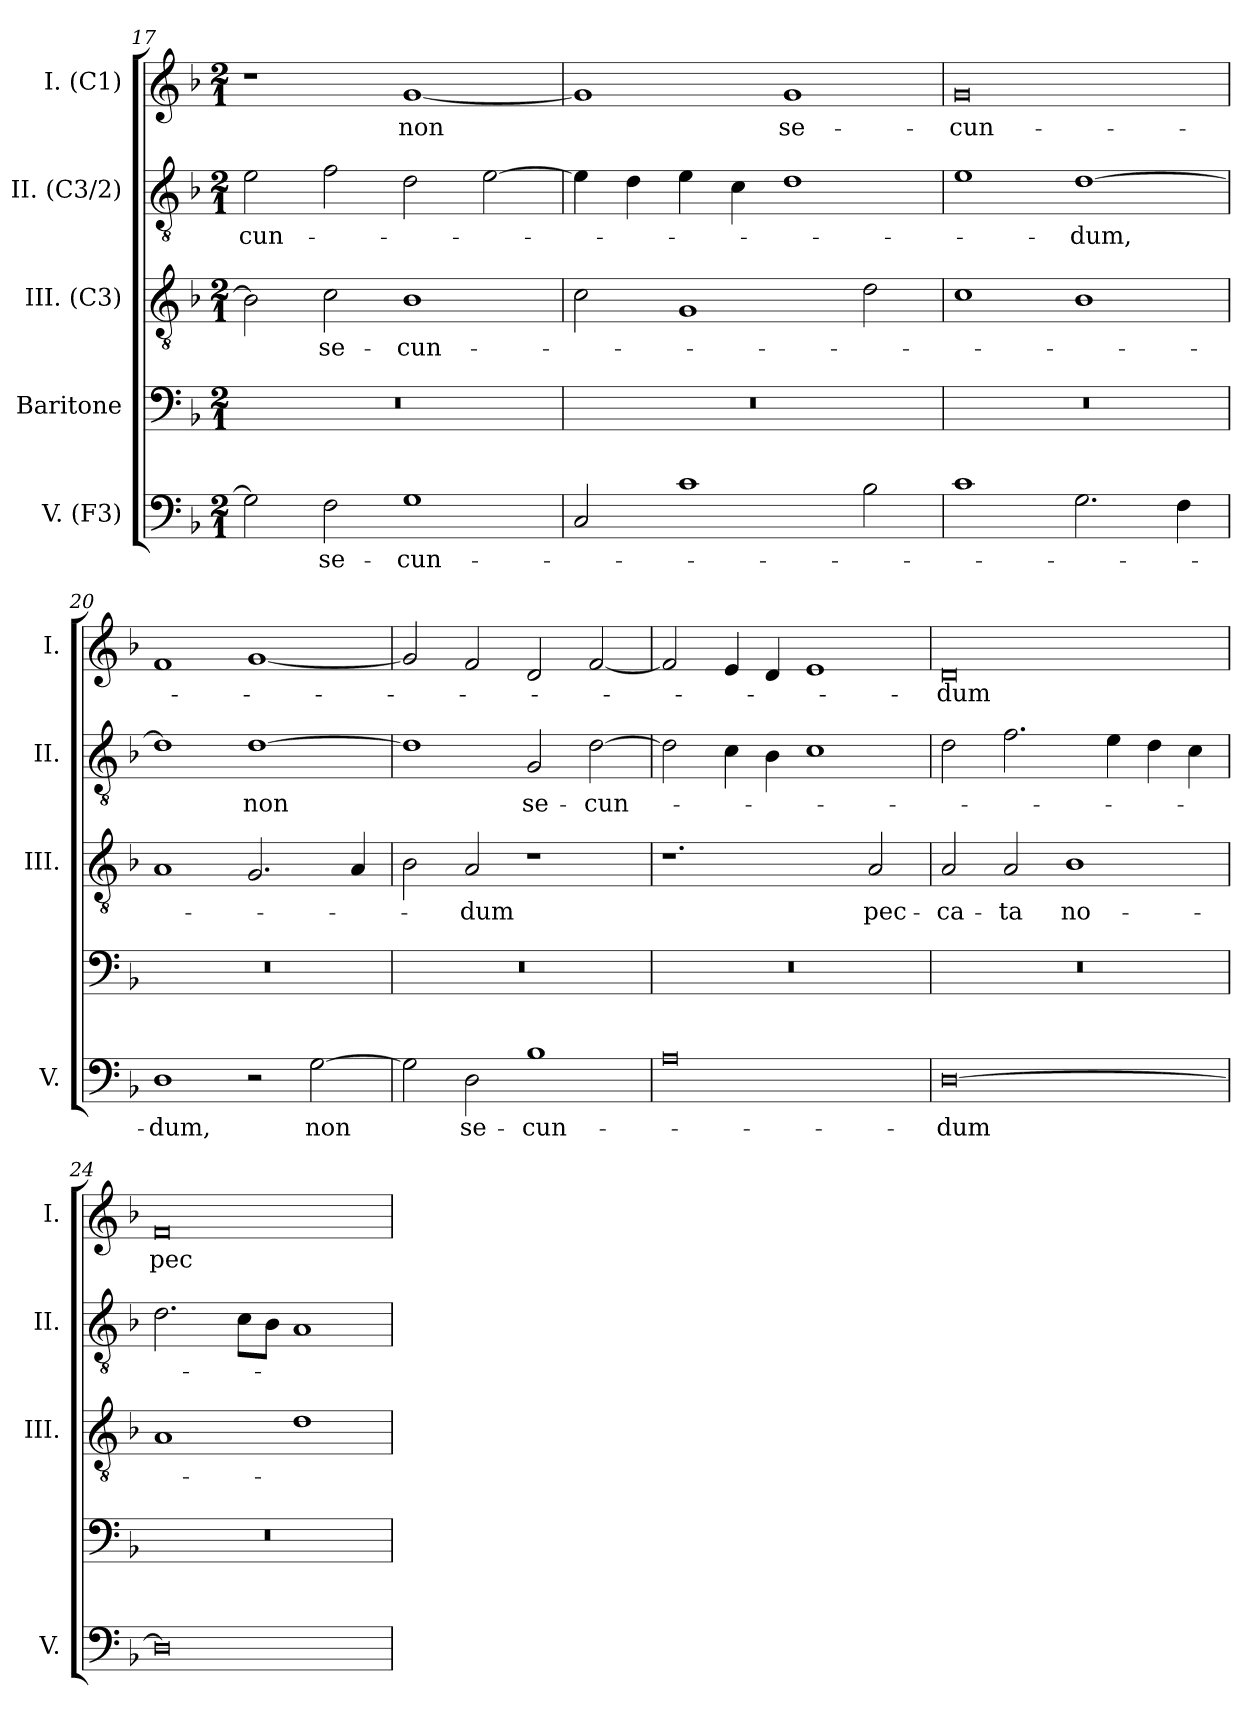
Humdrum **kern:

**kern	**text	**kern	**kern	**text	**kern	**text	**kern	**text
*part5	*part5	*part4	*part3	*part3	*part2	*part2	*part1	*part1
*staff5	*staff5	*staff4	*staff3	*staff3	*staff2	*staff2	*staff1	*staff1
*I"V. (F3)	*	*I"Baritone	*I"III. (C3)	*	*I"II. (C3/2)	*	*I"I. (C1)	*
*I'V.	*	*	*I'III.	*	*I'II.	*	*I'I.	*
!!LO:LB:g=z
*clefF4	*	*clefF4	*clefGv2	*	*clefGv2	*	*clefG2	*
*	*	*	*ITrd7c12	*	*ITrd7c12	*	*	*
*k[b-]	*	*k[b-]	*k[b-]	*	*k[b-]	*	*k[b-]	*
*F:	*	*F:	*F:	*	*F:	*	*F:	*
*M2/1	*	*M2/1	*M2/1	*	*M2/1	*	*M2/1	*
=17	=17	=17	=17	=17	=17	=17	=17	=17
!	!	!LO:N:vis=1	!	!	!	!	!	!
!	!	!	!	!	!	!LO:LY:b:color=#000000	!	!
2Gi\]	.	0r	2BB-i\]	.	2Ei\	-cun-	1r	.
!	!LO:LY:b:color=#000000	!	!	!	!	!	!	!
!	!	!	!	!LO:LY:b:color=#000000	!	!	!	!
2Fi\	se-	.	2Ci\	se-	2Fi\	.	.	.
!	!LO:LY:b:color=#000000	!	!	!	!	!	!	!
!	!	!	!	!LO:LY:b:color=#000000	!	!	!	!
!	!	!	!	!	!	!	!	!LO:LY:b:color=#000000
1Gi	-cun-	.	1BB-i	-cun-	2Di\	.	[1gi	non
.	.	.	.	.	[2Ei\	.	.	.
=18	=18	=18	=18	=18	=18	=18	=18	=18
!	!	!LO:N:vis=1	!	!	!	!	!	!
2Ci/	.	0r	2Ci\	.	4Ei\]	.	1gi]	.
.	.	.	.	.	4Di\	.	.	.
1ci	.	.	1GGi	.	4Ei\	.	.	.
.	.	.	.	.	4Ci\	.	.	.
!	!	!	!	!	!	!	!	!LO:LY:b:color=#000000
.	.	.	.	.	1Di	.	1gi	se-
2B-i\	.	.	2Di\	.	.	.	.	.
=19	=19	=19	=19	=19	=19	=19	=19	=19
!	!	!LO:N:vis=1	!	!	!	!	!	!
!	!	!	!	!	!	!	!	!LO:LY:b:color=#000000
1ci	.	0r	1Ci	.	1Ei	.	0gi	-cun-
!	!	!	!	!	!	!LO:LY:b:color=#000000	!	!
2.Gi\	.	.	1BB-i	.	[1Di	-dum,	.	.
4Fi\	.	.	.	.	.	.	.	.
=20	=20	=20	=20	=20	=20	=20	=20	=20
!	!LO:LY:b:color=#000000	!LO:N:vis=1	!	!	!	!	!	!
1Di	-dum,	0r	1AAi	.	1Di]	.	1fi	.
!	!	!	!	!	!	!LO:LY:b:color=#000000	!	!
2r	.	.	2.GGi/	.	[1Di	non	[1gi	.
!	!LO:LY:b:color=#000000	!	!	!	!	!	!	!
[2Gi\	non	.	.	.	.	.	.	.
.	.	.	4AAi/	.	.	.	.	.
=21	=21	=21	=21	=21	=21	=21	=21	=21
!	!	!LO:N:vis=1	!	!	!	!	!	!
2Gi\]	.	0r	2BB-i\	.	1Di]	.	2gi/]	.
!	!LO:LY:b:color=#000000	!	!	!	!	!	!	!
!	!	!	!	!LO:LY:b:color=#000000	!	!	!	!
2Di\	se-	.	2AAi/	-dum	.	.	2fi/	.
!	!LO:LY:b:color=#000000	!	!	!	!	!	!	!
!	!	!	!	!	!	!LO:LY:b:color=#000000	!	!
1B-i	-cun-	.	1r	.	2GGi/	se-	2di/	.
!	!	!	!	!	!	!LO:LY:b:color=#000000	!	!
.	.	.	.	.	[2Di\	-cun-	[2fi/	.
!!LO:PB:g=z
=22	=22	=22	=22	=22	=22	=22	=22	=22
!	!	!LO:N:vis=1	!	!	!	!	!	!
0Ai	.	0r	1.r	.	2Di\]	.	2fi/]	.
.	.	.	.	.	4Ci\	.	4ei/	.
.	.	.	.	.	4BB-i\	.	4di/	.
.	.	.	.	.	1Ci	.	1ei	.
!	!	!	!	!LO:LY:b:color=#000000	!	!	!	!
.	.	.	2AAi/	pec-	.	.	.	.
=23	=23	=23	=23	=23	=23	=23	=23	=23
!	!LO:LY:b:color=#000000	!LO:N:vis=1	!	!	!	!	!	!
!	!	!	!	!LO:LY:b:color=#000000	!	!	!	!
!	!	!	!	!	!	!	!	!LO:LY:b:color=#000000
[0Di	-dum	0r	2AAi/	-ca-	2Di\	.	0di	-dum
!	!	!	!	!LO:LY:b:color=#000000	!	!	!	!
.	.	.	2AAi/	-ta	2.Fi\	.	.	.
!	!	!	!	!LO:LY:b:color=#000000	!	!	!	!
.	.	.	1BB-i	no-	.	.	.	.
.	.	.	.	.	4Ei\	.	.	.
.	.	.	.	.	4Di\	.	.	.
.	.	.	.	.	4Ci\	.	.	.
=24	=24	=24	=24	=24	=24	=24	=24	=24
!	!	!LO:N:vis=1	!	!	!	!	!	!
!	!	!	!	!	!	!	!	!LO:LY:b:color=#000000
0Di]	.	0r	1AAi	.	2.Di\	.	0fi	pec-
.	.	.	.	.	8Ci\L	.	.	.
.	.	.	.	.	8BB-i\J	.	.	.
.	.	.	1Di	.	1AAi	.	.	.
=	=	=	=	=	=	=	=	=
*-	*-	*-	*-	*-	*-	*-	*-	*-
